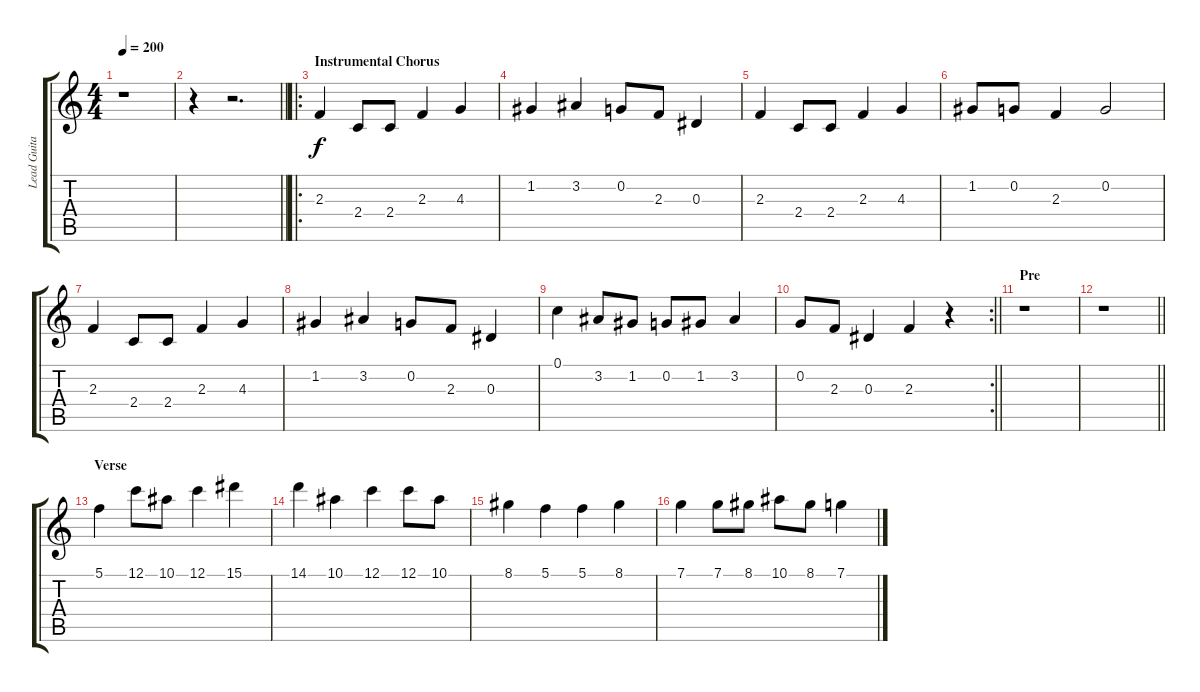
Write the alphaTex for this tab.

\track ("Lead Guitar" "Lead Guita") {instrument overdrivenguitar}
\staff {score tabs}
\tuning (C4 G3 Eb3 Bb2 F2 C2) {hide}
\ts (4 4)
\tempo 200
\clef g2
\ks c
r.1{dy f} |
\barLineRight lightlight
r.4 r.2{d} |
\ro
\section ("" "Instrumental Chorus")
2.3.4 2.4.8 2.4.8 2.3.4 4.3.4 |
1.2.4 3.2.4 0.2.8 2.3.8 0.3.4 |
2.3.4 2.4.8 2.4.8 2.3.4 4.3.4 |
1.2.8 0.2.8 2.3.4 0.2.2 |
2.3.4 2.4.8 2.4.8 2.3.4 4.3.4 |
1.2.4 3.2.4 0.2.8 2.3.8 0.3.4 |
0.1.4 3.2.8 1.2.8 0.2.8 1.2.8 3.2.4 |
\rc 2
\barLineRight lightlight
0.2.8 2.3.8 0.3.4 2.3.4 r.4 |
\section ("" "Pre")
r.1 |
\barLineRight lightlight
r.1 |
\section ("" "Verse")
5.1.4 12.1.8 10.1.8 12.1.4 15.1.4 |
14.1.4 10.1.4 12.1.4 12.1.8 10.1.8 |
8.1.4 5.1.4 5.1.4 8.1.4 |
7.1.4 7.1.8 8.1.8 10.1.8 8.1.8 7.1.4
